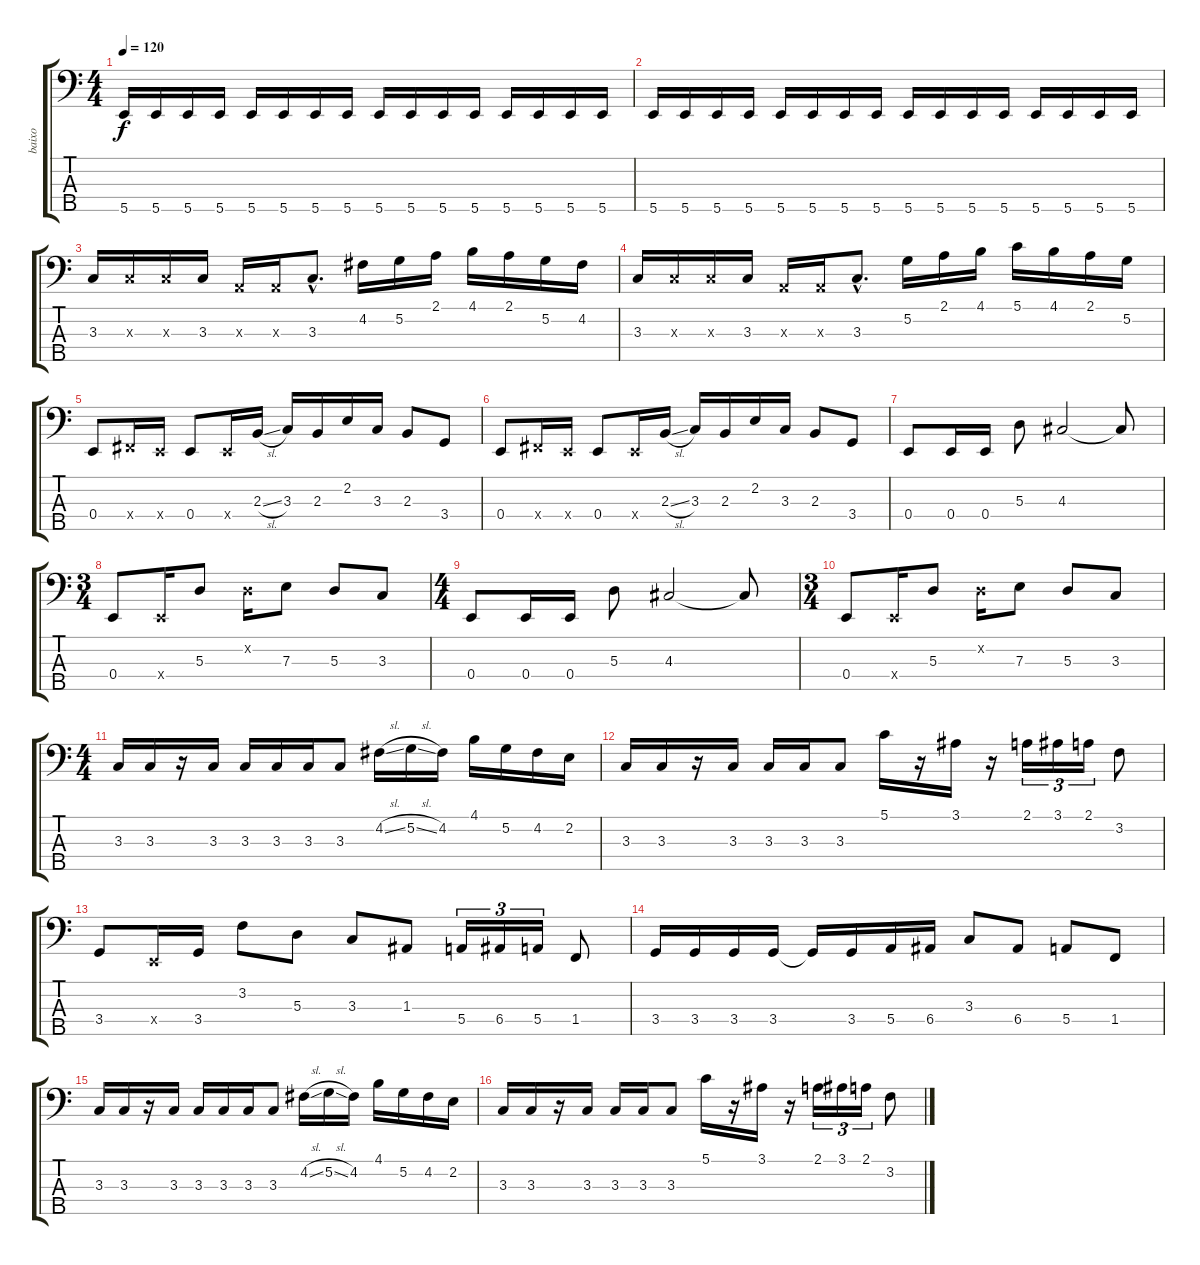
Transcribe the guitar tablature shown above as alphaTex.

\track ("baixo" "baixo") {instrument electricbassfinger}
\staff {score tabs}
\tuning (G2 D2 A1 E1 B0) {hide}
\ts (4 4)
\tempo 120
\clef f4
\ks c
5.5.16{dy f} 5.5.16 5.5.16 5.5.16 5.5.16 5.5.16 5.5.16 5.5.16 5.5.16 5.5.16 5.5.16 5.5.16 5.5.16 5.5.16 5.5.16 5.5.16 |
5.5.16 5.5.16 5.5.16 5.5.16 5.5.16 5.5.16 5.5.16 5.5.16 5.5.16 5.5.16 5.5.16 5.5.16 5.5.16 5.5.16 5.5.16 5.5.16 |
3.3.16 3.3{x}.16 3.3{x}.16 3.3.16 0.3{x}.16 0.3{x}.16 3.3{hac}.8{d} 4.2.16 5.2.16 2.1.16 4.1.16 2.1.16 5.2.16 4.2.16 |
3.3.16 3.3{x}.16 3.3{x}.16 3.3.16 0.3{x}.16 0.3{x}.16 3.3{hac}.8{d} 5.2.16 2.1.16 4.1.16 5.1.16 4.1.16 2.1.16 5.2.16 |
0.4.8{instrument slapbass1} 2.4{x}.16 0.4{x}.16 0.4.8 0.4{x}.16 2.3{sl}.16 3.3.16 2.3.16 2.2.16 3.3.16 2.3.8 3.4.8 |
0.4.8{instrument slapbass1} 2.4{x}.16 0.4{x}.16 0.4.8 0.4{x}.16 2.3{sl}.16 3.3.16 2.3.16 2.2.16 3.3.16 2.3.8 3.4.8 |
0.4.8{instrument electricbassfinger} 0.4.16 0.4.16 5.3.8 4.3.2 4.3{t}.8 |
\ts (3 4)
0.4.8 0.4{x}.16 5.3.8 0.2{x}.16 7.3.8 5.3.8 3.3.8 |
\ts (4 4)
0.4.8 0.4.16 0.4.16 5.3.8 4.3.2 4.3{t}.8 |
\ts (3 4)
0.4.8 0.4{x}.16 5.3.8 0.2{x}.16 7.3.8 5.3.8 3.3.8 |
\ts (4 4)
3.3.16 3.3.16 r.16 3.3.16 3.3.16 3.3.16 3.3.16 3.3.8 4.2{sl}.16 5.2{sl}.16 4.2.16 4.1.16 5.2.16 4.2.16 2.2.16 |
3.3.16 3.3.16 r.16 3.3.16 3.3.16 3.3.16 3.3.8 5.1.16 r.16 3.1.16 r.16 2.1.16{tu (3 2)} 3.1.16{tu (3 2)} 2.1.16{tu (3 2)} 3.2.8 |
3.4.8 0.4{x}.16 3.4.16 3.2.8 5.3.8 3.3.8 1.3.8 5.4.16{tu (3 2)} 6.4.16{tu (3 2)} 5.4.16{tu (3 2)} 1.4.8 |
3.4.16 3.4.16 3.4.16 3.4.16 3.4{t}.16 3.4.16 5.4.16 6.4.16 3.3.8 6.4.8 5.4.8 1.4.8 |
3.3.16 3.3.16 r.16 3.3.16 3.3.16 3.3.16 3.3.16 3.3.8 4.2{sl}.16 5.2{sl}.16 4.2.16 4.1.16 5.2.16 4.2.16 2.2.16 |
3.3.16 3.3.16 r.16 3.3.16 3.3.16 3.3.16 3.3.8 5.1.16 r.16 3.1.16 r.16 2.1.16{tu (3 2)} 3.1.16{tu (3 2)} 2.1.16{tu (3 2)} 3.2.8
